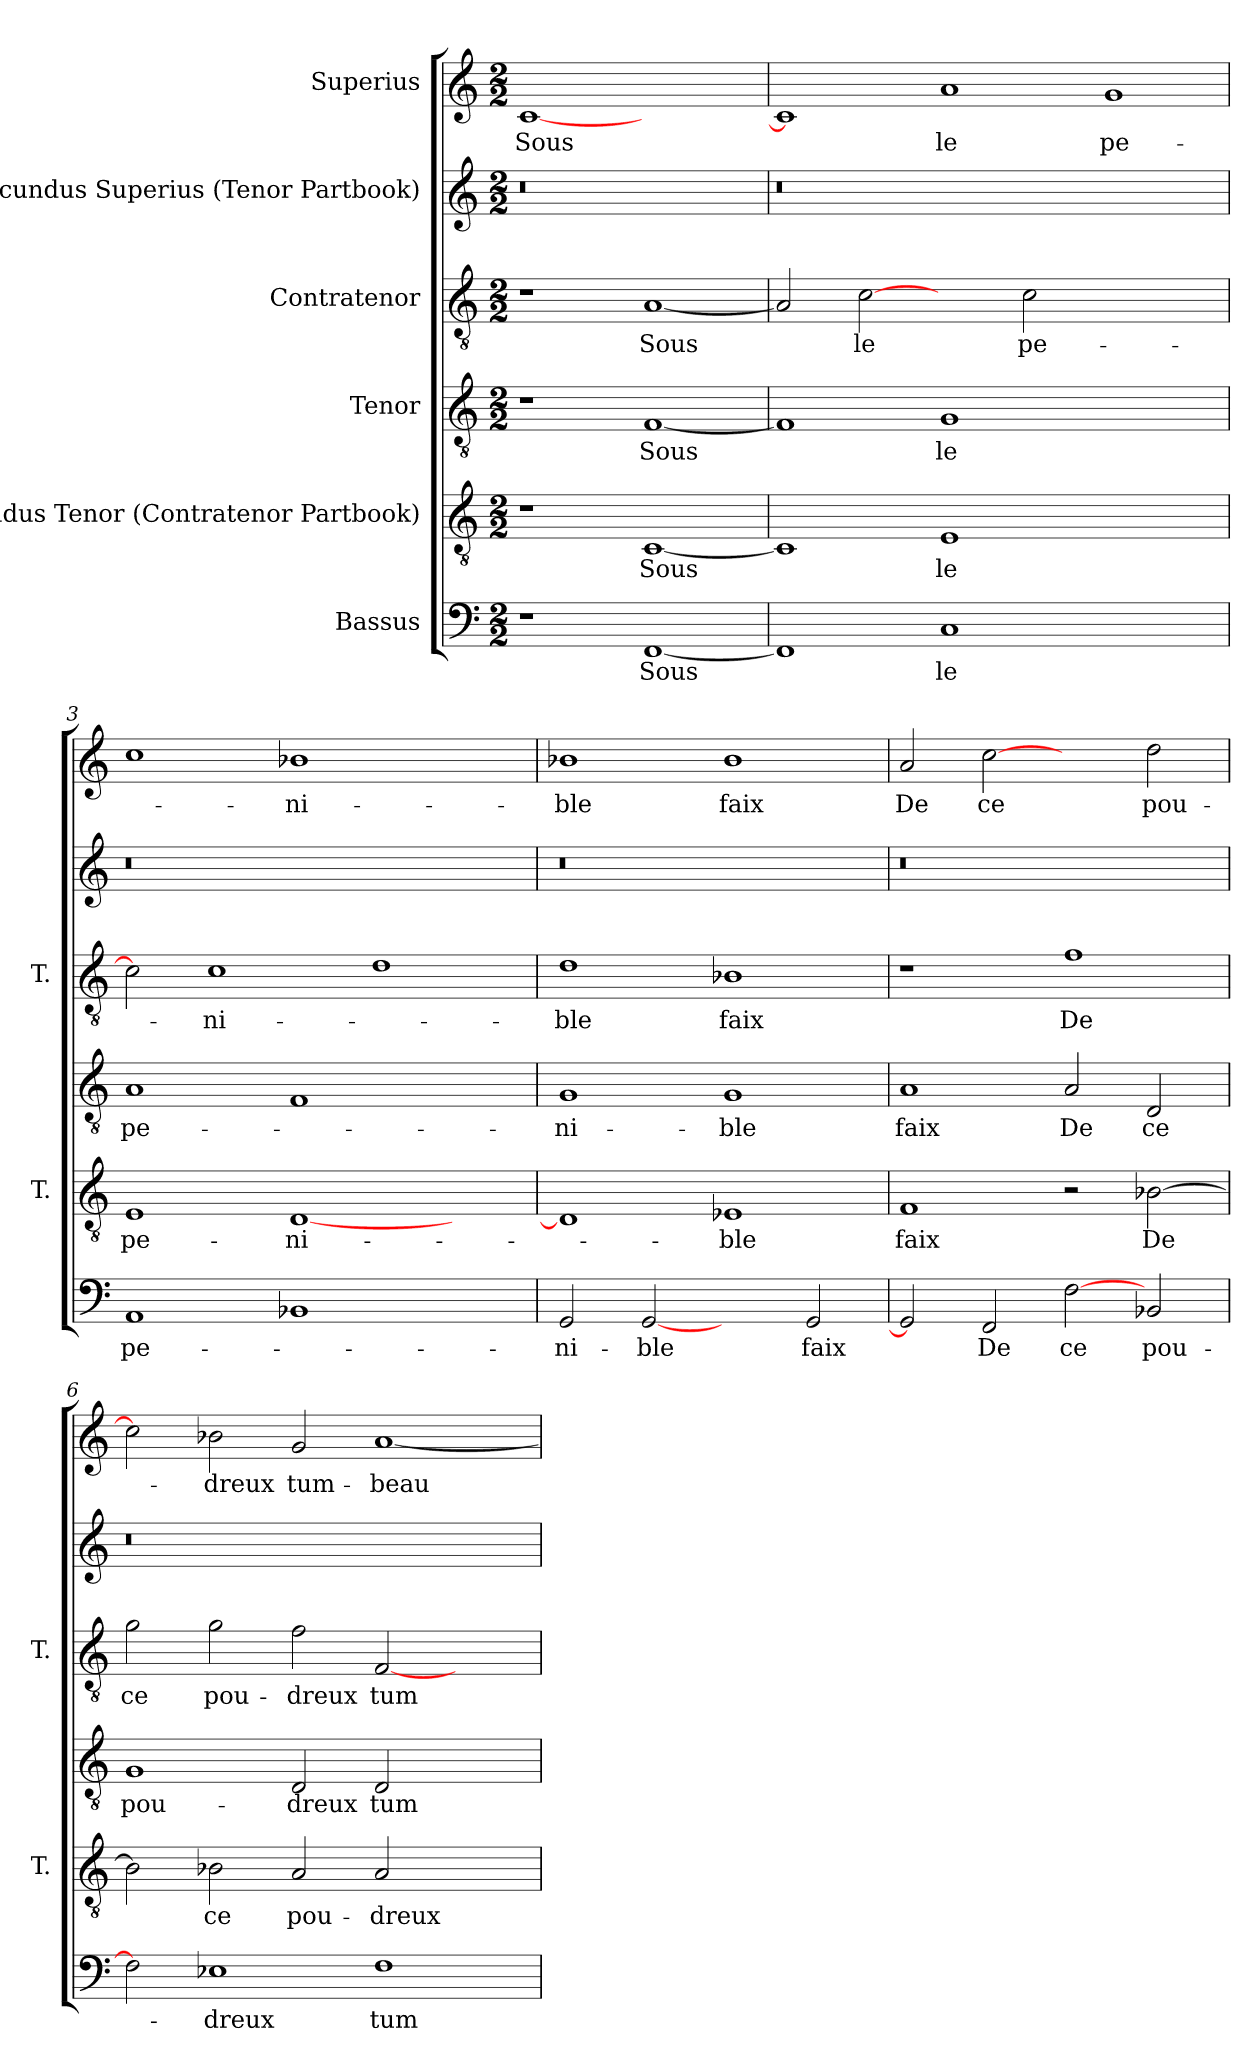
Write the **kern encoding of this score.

**kern	**text	**kern	**text	**kern	**text	**kern	**text	**kern	**kern	**text
*part6	*part6	*part5	*part5	*part4	*part4	*part3	*part3	*part2	*part1	*part1
*staff6	*staff6	*staff5	*staff5	*staff4	*staff4	*staff3	*staff3	*staff2	*staff1	*staff1
*I"Bassus	*	*I"Secundus Tenor (Contratenor Partbook)	*	*I"Tenor	*	*I"Contratenor	*	*I"Secundus Superius (Tenor Partbook)	*I"Superius	*
*	*	*I'T.	*	*	*	*I'T.	*	*	*	*
*clefF4	*	*clefGv2	*	*clefGv2	*	*clefGv2	*	*clefG2	*clefG2	*
*	*	*ITrd7c12	*	*ITrd7c12	*	*ITrd7c12	*	*	*	*
*k[]	*	*k[]	*	*k[]	*	*k[]	*	*k[]	*k[]	*
*C:	*	*C:	*	*C:	*	*C:	*	*C:	*C:	*
*M2/2	*	*M2/2	*	*M2/2	*	*M2/2	*	*M2/2	*M2/2	*
=1	=1	=1	=1	=1	=1	=1	=1	=1	=1	=1
!	!	!	!	!	!	!	!	!LO:N:vis=0	!	!
1r	.	1r	.	1r	.	1r	.	1r	[1c/	Sous
[1FF/	Sous	[1CC/	Sous	[1FF/	Sous	[1AA/	Sous	1ryy	1ryy	.
=2	=2	=2	=2	=2	=2	=2	=2	=2	=2	=2
!	!	!	!	!	!	!	!	!LO:N:vis=0	!	!
1FF/]	.	1CC/]	.	1FF/]	.	2AA/]	.	1r	1c/]	.
.	.	.	.	.	.	[2C\	le	.	.	.
1C/	le	1EE/	le	1GG/	le	2ryy	.	1ryy	1a/	le
.	.	.	.	.	.	2C\	pe-	.	.	.
1ryy	.	1ryy	.	1ryy	.	1ryy	.	1ryy	1g/	pe-
=3	=3	=3	=3	=3	=3	=3	=3	=3	=3	=3
!	!	!	!	!	!	!	!	!LO:N:vis=0	!	!
1AA/	pe-	1EE/	pe-	1AA/	pe-	2C\]	.	1r	1cc\	.
.	.	.	.	.	.	1C\	-ni-	.	.	.
1BB-X/	.	[1DD/	-ni-	1FF/	.	.	.	1ryy	1b-X\	-ni-
.	.	.	.	.	.	1D\	.	.	.	.
2ryy	.	2ryy	.	2ryy	.	.	.	2ryy	2ryy	.
=4	=4	=4	=4	=4	=4	=4	=4	=4	=4	=4
!	!	!	!	!	!	!	!	!LO:N:vis=0	!	!
2GG/	-ni-	1DD/]	.	1GG/	-ni-	1D\	-ble	1r	1b-X\	-ble
[2GG/	-ble	.	.	.	.	.	.	.	.	.
2ryy	.	1EE-X/	-ble	1GG/	-ble	1BB-X\	faix	1ryy	1b-\	faix
2GG/	faix	.	.	.	.	.	.	.	.	.
!!LO:LB:g=z
=5	=5	=5	=5	=5	=5	=5	=5	=5	=5	=5
!	!	!	!	!	!	!	!	!LO:N:vis=0	!	!
2GG/]	.	1FF/	faix	1AA/	faix	1r	.	1r	2a/	De
2FF/	De	.	.	.	.	.	.	.	[2cc\	ce
[2F\	ce	2r	.	2AA/	De	1F\	De	1ryy	2ryy	.
2BB-X/	pou-	[2BB-X\	De	2DD/	ce	.	.	.	2dd\	pou-
=6	=6	=6	=6	=6	=6	=6	=6	=6	=6	=6
!	!	!	!	!	!	!	!	!LO:N:vis=0	!	!
2F\]	.	2BB-\]	.	1GG/	pou-	2G\	ce	1r	2cc\]	.
1E-X\	-dreux	2BB-X\	ce	.	.	2G\	pou-	.	2b-X\	-dreux
.	.	2AA/	pou-	2DD/	-dreux	2F\	-dreux	1ryy	2g/	tum-
1F\	tum-	2AA/	-dreux	2DD/	tum-	[2FF/	tum-	.	[1a/	-beau
.	.	2ryy	.	2ryy	.	2ryy	.	2ryy	.	.
=	=	=	=	=	=	=	=	=	=	=
*-	*-	*-	*-	*-	*-	*-	*-	*-	*-	*-
